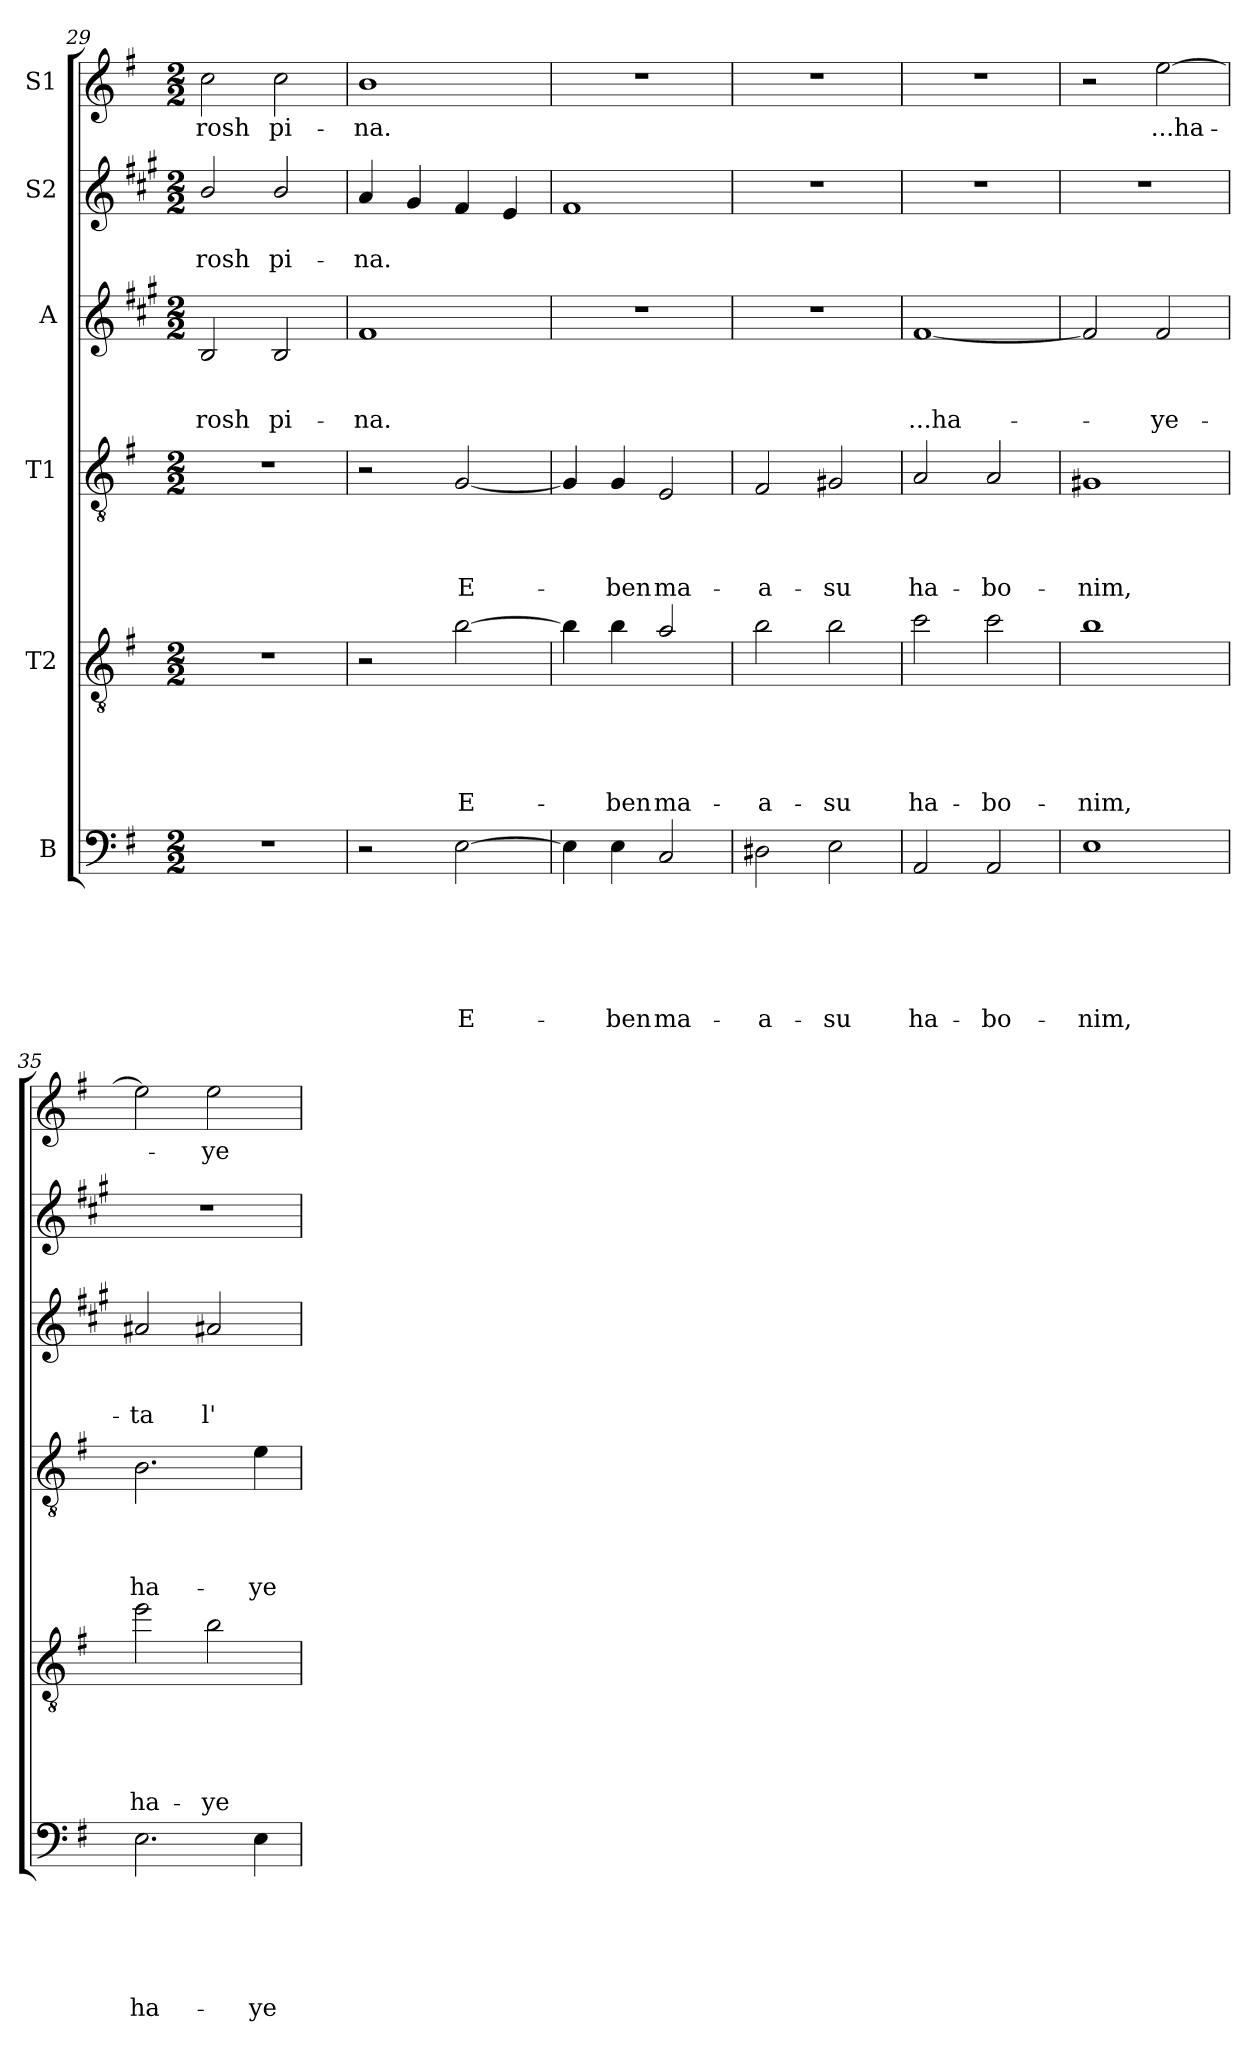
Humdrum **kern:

**kern	**text	**text	**text	**text	**text	**text	**kern	**text	**text	**text	**text	**text	**kern	**text	**text	**text	**text	**kern	**text	**text	**text	**kern	**text	**text	**kern	**text
*part6	*part6	*part6	*part6	*part6	*part6	*part6	*part5	*part5	*part5	*part5	*part5	*part5	*part4	*part4	*part4	*part4	*part4	*part3	*part3	*part3	*part3	*part2	*part2	*part2	*part1	*part1
*staff6	*staff6	*staff6	*staff6	*staff6	*staff6	*staff6	*staff5	*staff5	*staff5	*staff5	*staff5	*staff5	*staff4	*staff4	*staff4	*staff4	*staff4	*staff3	*staff3	*staff3	*staff3	*staff2	*staff2	*staff2	*staff1	*staff1
*I"B	*	*	*	*	*	*	*I"T2	*	*	*	*	*	*I"T1	*	*	*	*	*I"A	*	*	*	*I"S2	*	*	*I"S1	*
*clefF4	*	*	*	*	*	*	*clefGv2	*	*	*	*	*	*clefGv2	*	*	*	*	*clefG2	*	*	*	*clefG2	*	*	*clefG2	*
*	*	*	*	*	*	*	*ITrd8c14	*	*	*	*	*	*	*	*	*	*	*ITrd1c2	*	*	*	*ITrd1c2	*	*	*	*
*k[f#]	*	*	*	*	*	*	*k[f#]	*	*	*	*	*	*k[f#]	*	*	*	*	*k[f#]	*	*	*	*k[f#]	*	*	*k[f#]	*
*G:	*	*	*	*	*	*	*G:	*	*	*	*	*	*G:	*	*	*	*	*G:	*	*	*	*G:	*	*	*G:	*
*M2/2	*	*	*	*	*	*	*M2/2	*	*	*	*	*	*M2/2	*	*	*	*	*M2/2	*	*	*	*M2/2	*	*	*M2/2	*
=29	=29	=29	=29	=29	=29	=29	=29	=29	=29	=29	=29	=29	=29	=29	=29	=29	=29	=29	=29	=29	=29	=29	=29	=29	=29	=29
!	!	!	!	!	!	!	!	!	!	!	!	!	!	!	!	!	!	!	!	!	!LO:LY:b	!	!	!LO:LY:b	!	!LO:LY:b
1r	.	.	.	.	.	.	1r	.	.	.	.	.	1r	.	.	.	.	2A/	.	.	-rosh	2a/	.	-rosh	2cc\	-rosh
!	!	!	!	!	!	!	!	!	!	!	!	!	!	!	!	!	!	!	!	!	!LO:LY:b	!	!	!LO:LY:b	!	!LO:LY:b
.	.	.	.	.	.	.	.	.	.	.	.	.	.	.	.	.	.	2A/	.	.	pi-	2a/	.	pi-	2cc\	pi-
=30	=30	=30	=30	=30	=30	=30	=30	=30	=30	=30	=30	=30	=30	=30	=30	=30	=30	=30	=30	=30	=30	=30	=30	=30	=30	=30
!	!	!	!	!	!	!	!	!	!	!	!	!	!	!	!	!	!	!	!	!	!LO:LY:b	!	!	!LO:LY:b	!	!LO:LY:b
2r	.	.	.	.	.	.	2r	.	.	.	.	.	2r	.	.	.	.	1e	.	.	-na.	4g/	.	-na.	1b	-na.
.	.	.	.	.	.	.	.	.	.	.	.	.	.	.	.	.	.	.	.	.	.	4f#/	.	.	.	.
!	!	!	!	!	!	!LO:LY:b	!	!	!	!	!	!LO:LY:b	!	!	!	!	!LO:LY:b	!	!	!	!	!	!	!	!	!
[2E\	.	.	.	.	.	E-	[2B\	.	.	.	.	E-	[2G/	.	.	.	E-	.	.	.	.	4e/	.	.	.	.
.	.	.	.	.	.	.	.	.	.	.	.	.	.	.	.	.	.	.	.	.	.	4d/	.	.	.	.
=31	=31	=31	=31	=31	=31	=31	=31	=31	=31	=31	=31	=31	=31	=31	=31	=31	=31	=31	=31	=31	=31	=31	=31	=31	=31	=31
4E\]	.	.	.	.	.	.	4B\]	.	.	.	.	.	4G/]	.	.	.	.	1r	.	.	.	1e	.	.	1r	.
!	!	!	!	!	!	!LO:LY:b	!	!	!	!	!	!LO:LY:b	!	!	!	!	!LO:LY:b	!	!	!	!	!	!	!	!	!
4E\	.	.	.	.	.	-ben	4B\	.	.	.	.	-ben	4G/	.	.	.	-ben	.	.	.	.	.	.	.	.	.
!	!	!	!	!	!	!LO:LY:b	!	!	!	!	!	!LO:LY:b	!	!	!	!	!LO:LY:b	!	!	!	!	!	!	!	!	!
2C/	.	.	.	.	.	ma-	2A/	.	.	.	.	ma-	2E/	.	.	.	ma-	.	.	.	.	.	.	.	.	.
=32	=32	=32	=32	=32	=32	=32	=32	=32	=32	=32	=32	=32	=32	=32	=32	=32	=32	=32	=32	=32	=32	=32	=32	=32	=32	=32
!	!	!	!	!	!	!LO:LY:b	!	!	!	!	!	!LO:LY:b	!	!	!	!	!LO:LY:b	!	!	!	!	!	!	!	!	!
2D#X\	.	.	.	.	.	-a-	2B\	.	.	.	.	-a-	2F#/	.	.	.	-a-	1r	.	.	.	1r	.	.	1r	.
!	!	!	!	!	!	!LO:LY:b	!	!	!	!	!	!LO:LY:b	!	!	!	!	!LO:LY:b	!	!	!	!	!	!	!	!	!
2E\	.	.	.	.	.	-su	2B\	.	.	.	.	-su	2G#X/	.	.	.	-su	.	.	.	.	.	.	.	.	.
=33	=33	=33	=33	=33	=33	=33	=33	=33	=33	=33	=33	=33	=33	=33	=33	=33	=33	=33	=33	=33	=33	=33	=33	=33	=33	=33
!	!	!	!	!	!	!LO:LY:b	!	!	!	!	!	!LO:LY:b	!	!	!	!	!LO:LY:b	!	!	!	!LO:LY:b	!	!	!	!	!
2AA/	.	.	.	.	.	ha-	2c\	.	.	.	.	ha-	2A/	.	.	.	ha-	[1e	.	.	...ha-	1r	.	.	1r	.
!	!	!	!	!	!	!LO:LY:b	!	!	!	!	!	!LO:LY:b	!	!	!	!	!LO:LY:b	!	!	!	!	!	!	!	!	!
2AA/	.	.	.	.	.	-bo-	2c\	.	.	.	.	-bo-	2A/	.	.	.	-bo-	.	.	.	.	.	.	.	.	.
=34	=34	=34	=34	=34	=34	=34	=34	=34	=34	=34	=34	=34	=34	=34	=34	=34	=34	=34	=34	=34	=34	=34	=34	=34	=34	=34
!	!	!	!	!	!	!LO:LY:b	!	!	!	!	!	!LO:LY:b	!	!	!	!	!LO:LY:b	!	!	!	!	!	!	!	!	!
1E	.	.	.	.	.	-nim,	1B	.	.	.	.	-nim,	1G#X	.	.	.	-nim,	2e/]	.	.	.	1r	.	.	2r	.
!	!	!	!	!	!	!	!	!	!	!	!	!	!	!	!	!	!	!	!	!	!LO:LY:b	!	!	!	!	!LO:LY:b
.	.	.	.	.	.	.	.	.	.	.	.	.	.	.	.	.	.	2e/	.	.	-ye-	.	.	.	[2ee\	...ha-
!!LO:PB:g=z
=35	=35	=35	=35	=35	=35	=35	=35	=35	=35	=35	=35	=35	=35	=35	=35	=35	=35	=35	=35	=35	=35	=35	=35	=35	=35	=35
!	!	!	!	!	!	!LO:LY:b	!	!	!	!	!	!LO:LY:b	!	!	!	!	!LO:LY:b	!	!	!	!LO:LY:b	!	!	!	!	!
2.E\	.	.	.	.	.	ha-	2e\	.	.	.	.	ha-	2.B\	.	.	.	ha-	2g#X/	.	.	-ta	1r	.	.	2ee\]	.
!	!	!	!	!	!	!	!	!	!	!	!	!LO:LY:b	!	!	!	!	!	!	!	!	!LO:LY:b	!	!	!	!	!LO:LY:b
.	.	.	.	.	.	.	2B\	.	.	.	.	-ye-	.	.	.	.	.	2g#X/	.	.	l'-	.	.	.	2ee\	-ye-
!	!	!	!	!	!	!LO:LY:b	!	!	!	!	!	!	!	!	!	!	!LO:LY:b	!	!	!	!	!	!	!	!	!
4E\	.	.	.	.	.	-ye-	.	.	.	.	.	.	4e\	.	.	.	-ye-	.	.	.	.	.	.	.	.	.
=	=	=	=	=	=	=	=	=	=	=	=	=	=	=	=	=	=	=	=	=	=	=	=	=	=	=
*-	*-	*-	*-	*-	*-	*-	*-	*-	*-	*-	*-	*-	*-	*-	*-	*-	*-	*-	*-	*-	*-	*-	*-	*-	*-	*-
